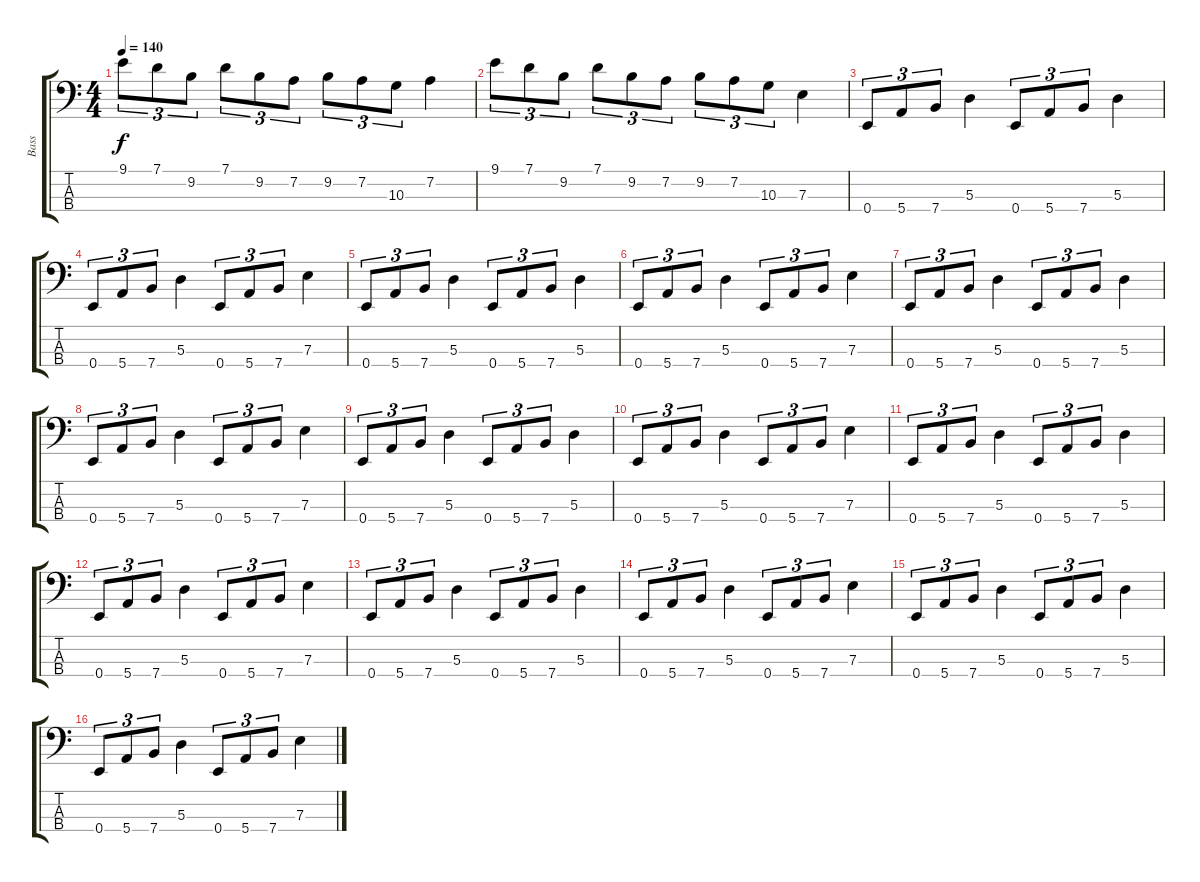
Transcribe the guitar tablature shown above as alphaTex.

\track ("Bass" "Bass") {instrument electricbassfinger}
\staff {score tabs}
\tuning (G2 D2 A1 E1) {hide}
\ts (4 4)
\tempo 140
\clef f4
\ks c
9.1.8{tu (3 2) dy f} 7.1.8{tu (3 2)} 9.2.8{tu (3 2)} 7.1.8{tu (3 2)} 9.2.8{tu (3 2)} 7.2.8{tu (3 2)} 9.2.8{tu (3 2)} 7.2.8{tu (3 2)} 10.3.8{tu (3 2)} 7.2.4 |
9.1.8{tu (3 2)} 7.1.8{tu (3 2)} 9.2.8{tu (3 2)} 7.1.8{tu (3 2)} 9.2.8{tu (3 2)} 7.2.8{tu (3 2)} 9.2.8{tu (3 2)} 7.2.8{tu (3 2)} 10.3.8{tu (3 2)} 7.3.4 |
0.4.8{tu (3 2)} 5.4.8{tu (3 2)} 7.4.8{tu (3 2)} 5.3.4 0.4.8{tu (3 2)} 5.4.8{tu (3 2)} 7.4.8{tu (3 2)} 5.3.4 |
0.4.8{tu (3 2)} 5.4.8{tu (3 2)} 7.4.8{tu (3 2)} 5.3.4 0.4.8{tu (3 2)} 5.4.8{tu (3 2)} 7.4.8{tu (3 2)} 7.3.4 |
0.4.8{tu (3 2)} 5.4.8{tu (3 2)} 7.4.8{tu (3 2)} 5.3.4 0.4.8{tu (3 2)} 5.4.8{tu (3 2)} 7.4.8{tu (3 2)} 5.3.4 |
0.4.8{tu (3 2)} 5.4.8{tu (3 2)} 7.4.8{tu (3 2)} 5.3.4 0.4.8{tu (3 2)} 5.4.8{tu (3 2)} 7.4.8{tu (3 2)} 7.3.4 |
0.4.8{tu (3 2)} 5.4.8{tu (3 2)} 7.4.8{tu (3 2)} 5.3.4 0.4.8{tu (3 2)} 5.4.8{tu (3 2)} 7.4.8{tu (3 2)} 5.3.4 |
0.4.8{tu (3 2)} 5.4.8{tu (3 2)} 7.4.8{tu (3 2)} 5.3.4 0.4.8{tu (3 2)} 5.4.8{tu (3 2)} 7.4.8{tu (3 2)} 7.3.4 |
0.4.8{tu (3 2)} 5.4.8{tu (3 2)} 7.4.8{tu (3 2)} 5.3.4 0.4.8{tu (3 2)} 5.4.8{tu (3 2)} 7.4.8{tu (3 2)} 5.3.4 |
0.4.8{tu (3 2)} 5.4.8{tu (3 2)} 7.4.8{tu (3 2)} 5.3.4 0.4.8{tu (3 2)} 5.4.8{tu (3 2)} 7.4.8{tu (3 2)} 7.3.4 |
0.4.8{tu (3 2)} 5.4.8{tu (3 2)} 7.4.8{tu (3 2)} 5.3.4 0.4.8{tu (3 2)} 5.4.8{tu (3 2)} 7.4.8{tu (3 2)} 5.3.4 |
0.4.8{tu (3 2)} 5.4.8{tu (3 2)} 7.4.8{tu (3 2)} 5.3.4 0.4.8{tu (3 2)} 5.4.8{tu (3 2)} 7.4.8{tu (3 2)} 7.3.4 |
0.4.8{tu (3 2)} 5.4.8{tu (3 2)} 7.4.8{tu (3 2)} 5.3.4 0.4.8{tu (3 2)} 5.4.8{tu (3 2)} 7.4.8{tu (3 2)} 5.3.4 |
0.4.8{tu (3 2)} 5.4.8{tu (3 2)} 7.4.8{tu (3 2)} 5.3.4 0.4.8{tu (3 2)} 5.4.8{tu (3 2)} 7.4.8{tu (3 2)} 7.3.4 |
0.4.8{tu (3 2)} 5.4.8{tu (3 2)} 7.4.8{tu (3 2)} 5.3.4 0.4.8{tu (3 2)} 5.4.8{tu (3 2)} 7.4.8{tu (3 2)} 5.3.4 |
0.4.8{tu (3 2)} 5.4.8{tu (3 2)} 7.4.8{tu (3 2)} 5.3.4 0.4.8{tu (3 2)} 5.4.8{tu (3 2)} 7.4.8{tu (3 2)} 7.3.4
